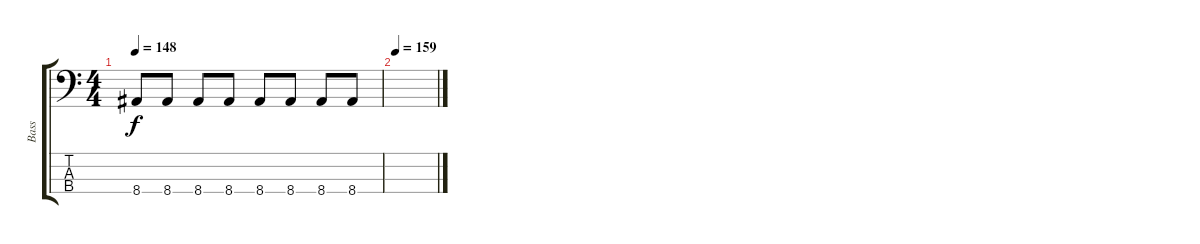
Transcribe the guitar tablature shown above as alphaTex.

\track ("Bass" "Bass") {instrument electricbassfinger}
\staff {score tabs}
\tuning (G2 D2 A1 D1) {hide}
\ts (4 4)
\tempo 148
\clef f4
\ks c
8.4.8{dy f} 8.4.8 8.4.8 8.4.8 8.4.8 8.4.8 8.4.8 8.4.8 |
\tempo 158
\tempo 159
